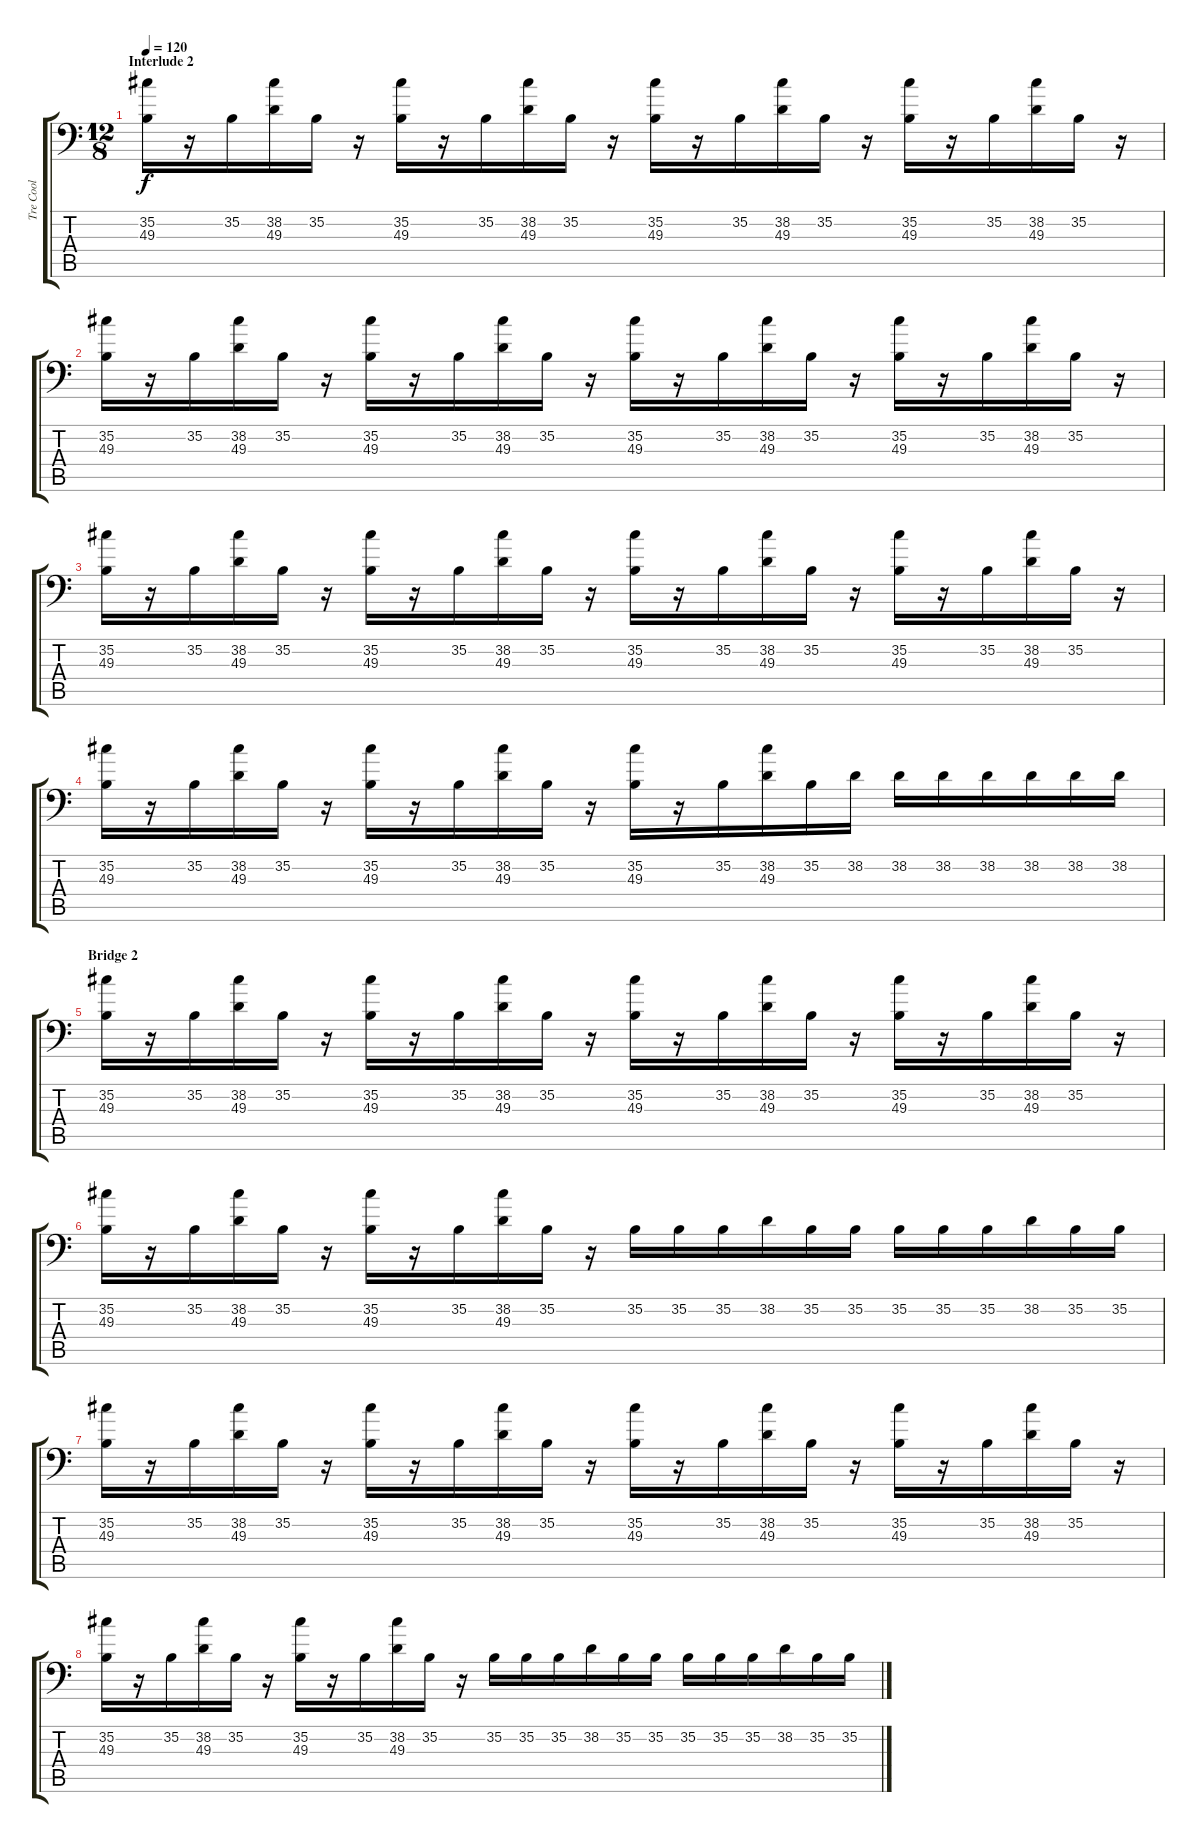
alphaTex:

\track ("Tre Cool" "Tre Cool") {instrument acousticgrandpiano}
\staff {score tabs}
\tuning (C-1 C-1 C-1 C-1 C-1 C-1) {hide}
\ts (12 8)
\section ("" "Interlude 2")
\tempo 120
\clef f4
\ks c
(35.2 49.3).16{dy f} r.16 35.2.16 (38.2 49.3).16 35.2.16 r.16 (35.2 49.3).16 r.16 35.2.16 (38.2 49.3).16 35.2.16 r.16 (35.2 49.3).16 r.16 35.2.16 (38.2 49.3).16 35.2.16 r.16 (35.2 49.3).16 r.16 35.2.16 (38.2 49.3).16 35.2.16 r.16 |
(35.2 49.3).16 r.16 35.2.16 (38.2 49.3).16 35.2.16 r.16 (35.2 49.3).16 r.16 35.2.16 (38.2 49.3).16 35.2.16 r.16 (35.2 49.3).16 r.16 35.2.16 (38.2 49.3).16 35.2.16 r.16 (35.2 49.3).16 r.16 35.2.16 (38.2 49.3).16 35.2.16 r.16 |
(35.2 49.3).16 r.16 35.2.16 (38.2 49.3).16 35.2.16 r.16 (35.2 49.3).16 r.16 35.2.16 (38.2 49.3).16 35.2.16 r.16 (35.2 49.3).16 r.16 35.2.16 (38.2 49.3).16 35.2.16 r.16 (35.2 49.3).16 r.16 35.2.16 (38.2 49.3).16 35.2.16 r.16 |
(35.2 49.3).16 r.16 35.2.16 (38.2 49.3).16 35.2.16 r.16 (35.2 49.3).16 r.16 35.2.16 (38.2 49.3).16 35.2.16 r.16 (35.2 49.3).16 r.16 35.2.16 (38.2 49.3).16 35.2.16 38.2.16 38.2.16 38.2.16 38.2.16 38.2.16 38.2.16 38.2.16 |
\section ("" "Bridge 2")
(35.2 49.3).16 r.16 35.2.16 (38.2 49.3).16 35.2.16 r.16 (35.2 49.3).16 r.16 35.2.16 (38.2 49.3).16 35.2.16 r.16 (35.2 49.3).16 r.16 35.2.16 (38.2 49.3).16 35.2.16 r.16 (35.2 49.3).16 r.16 35.2.16 (38.2 49.3).16 35.2.16 r.16 |
(35.2 49.3).16 r.16 35.2.16 (38.2 49.3).16 35.2.16 r.16 (35.2 49.3).16 r.16 35.2.16 (38.2 49.3).16 35.2.16 r.16 35.2.16 35.2.16 35.2.16 38.2.16 35.2.16 35.2.16 35.2.16 35.2.16 35.2.16 38.2.16 35.2.16 35.2.16 |
(35.2 49.3).16 r.16 35.2.16 (38.2 49.3).16 35.2.16 r.16 (35.2 49.3).16 r.16 35.2.16 (38.2 49.3).16 35.2.16 r.16 (35.2 49.3).16 r.16 35.2.16 (38.2 49.3).16 35.2.16 r.16 (35.2 49.3).16 r.16 35.2.16 (38.2 49.3).16 35.2.16 r.16 |
(35.2 49.3).16 r.16 35.2.16 (38.2 49.3).16 35.2.16 r.16 (35.2 49.3).16 r.16 35.2.16 (38.2 49.3).16 35.2.16 r.16 35.2.16 35.2.16 35.2.16 38.2.16 35.2.16 35.2.16 35.2.16 35.2.16 35.2.16 38.2.16 35.2.16 35.2.16
